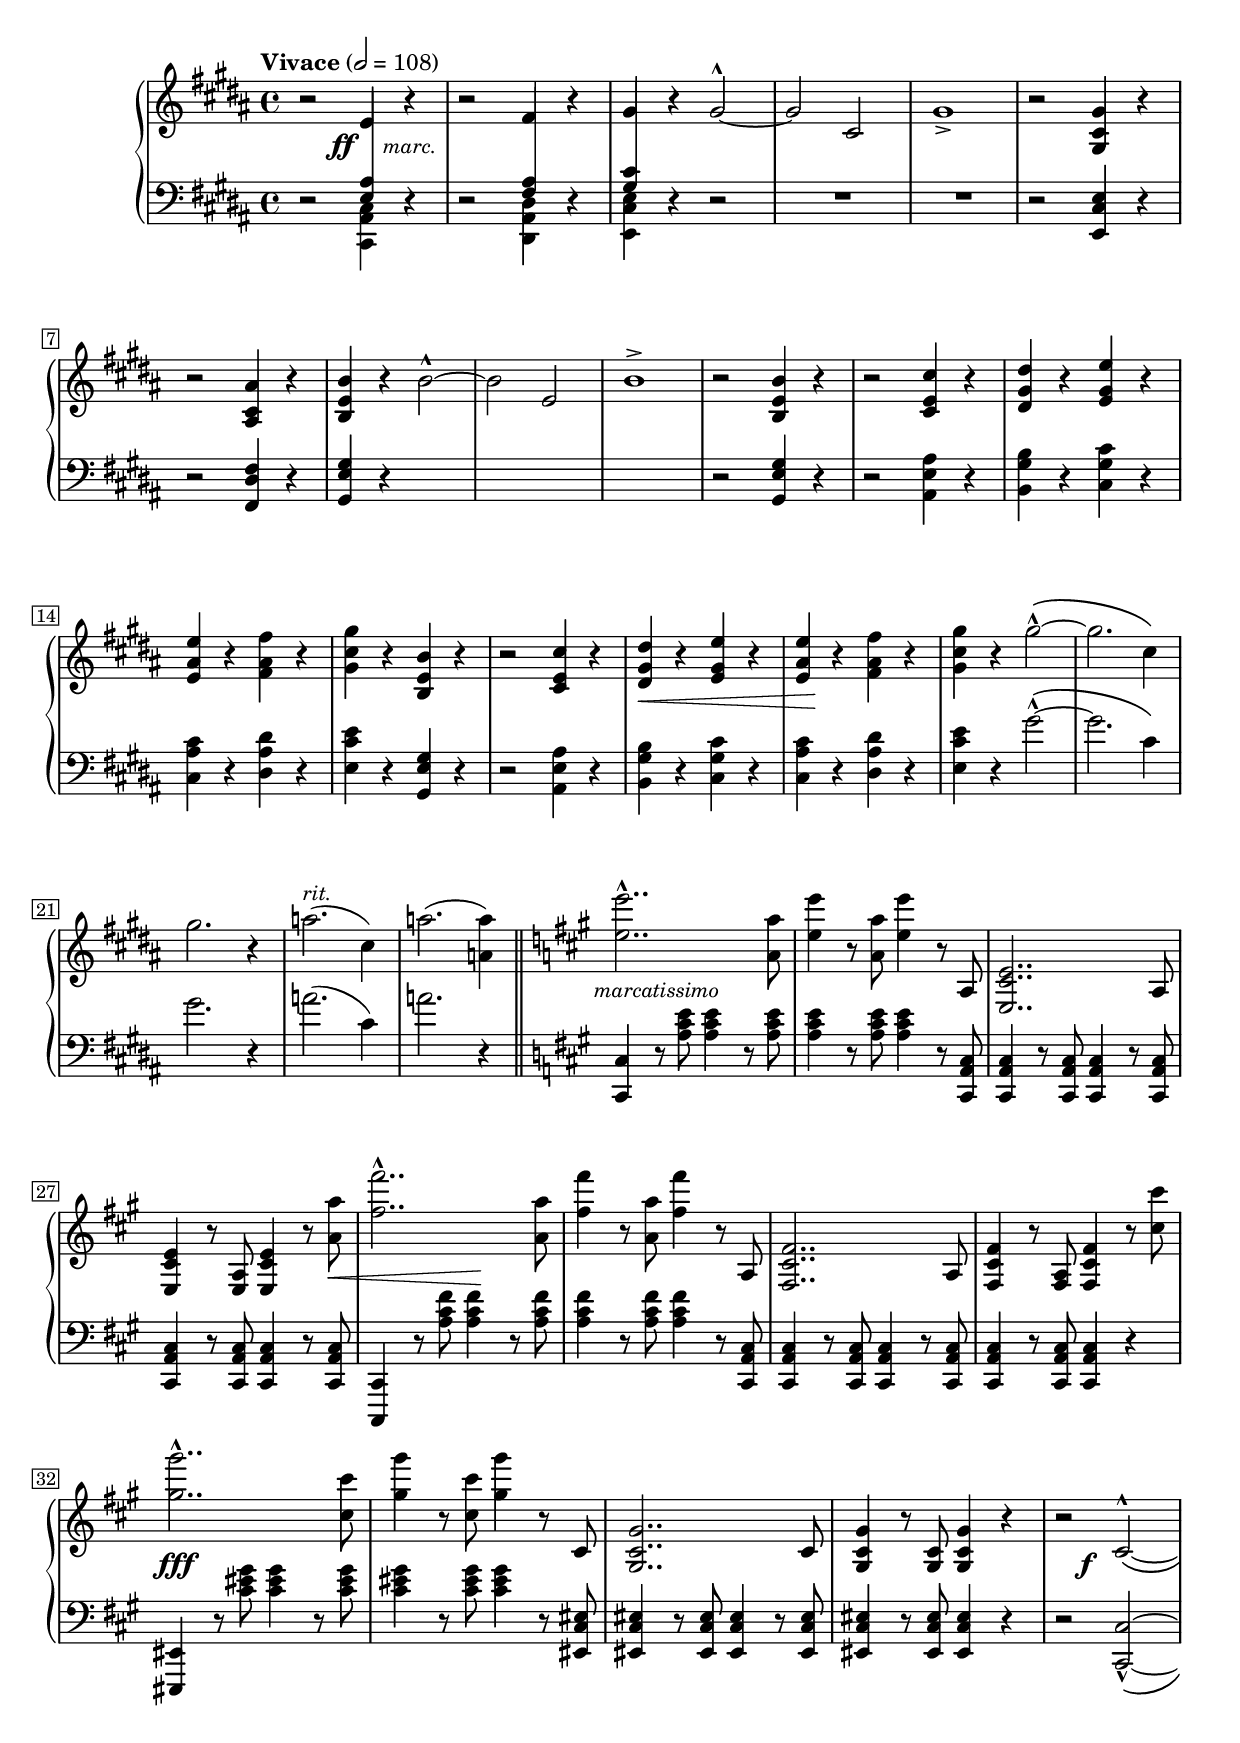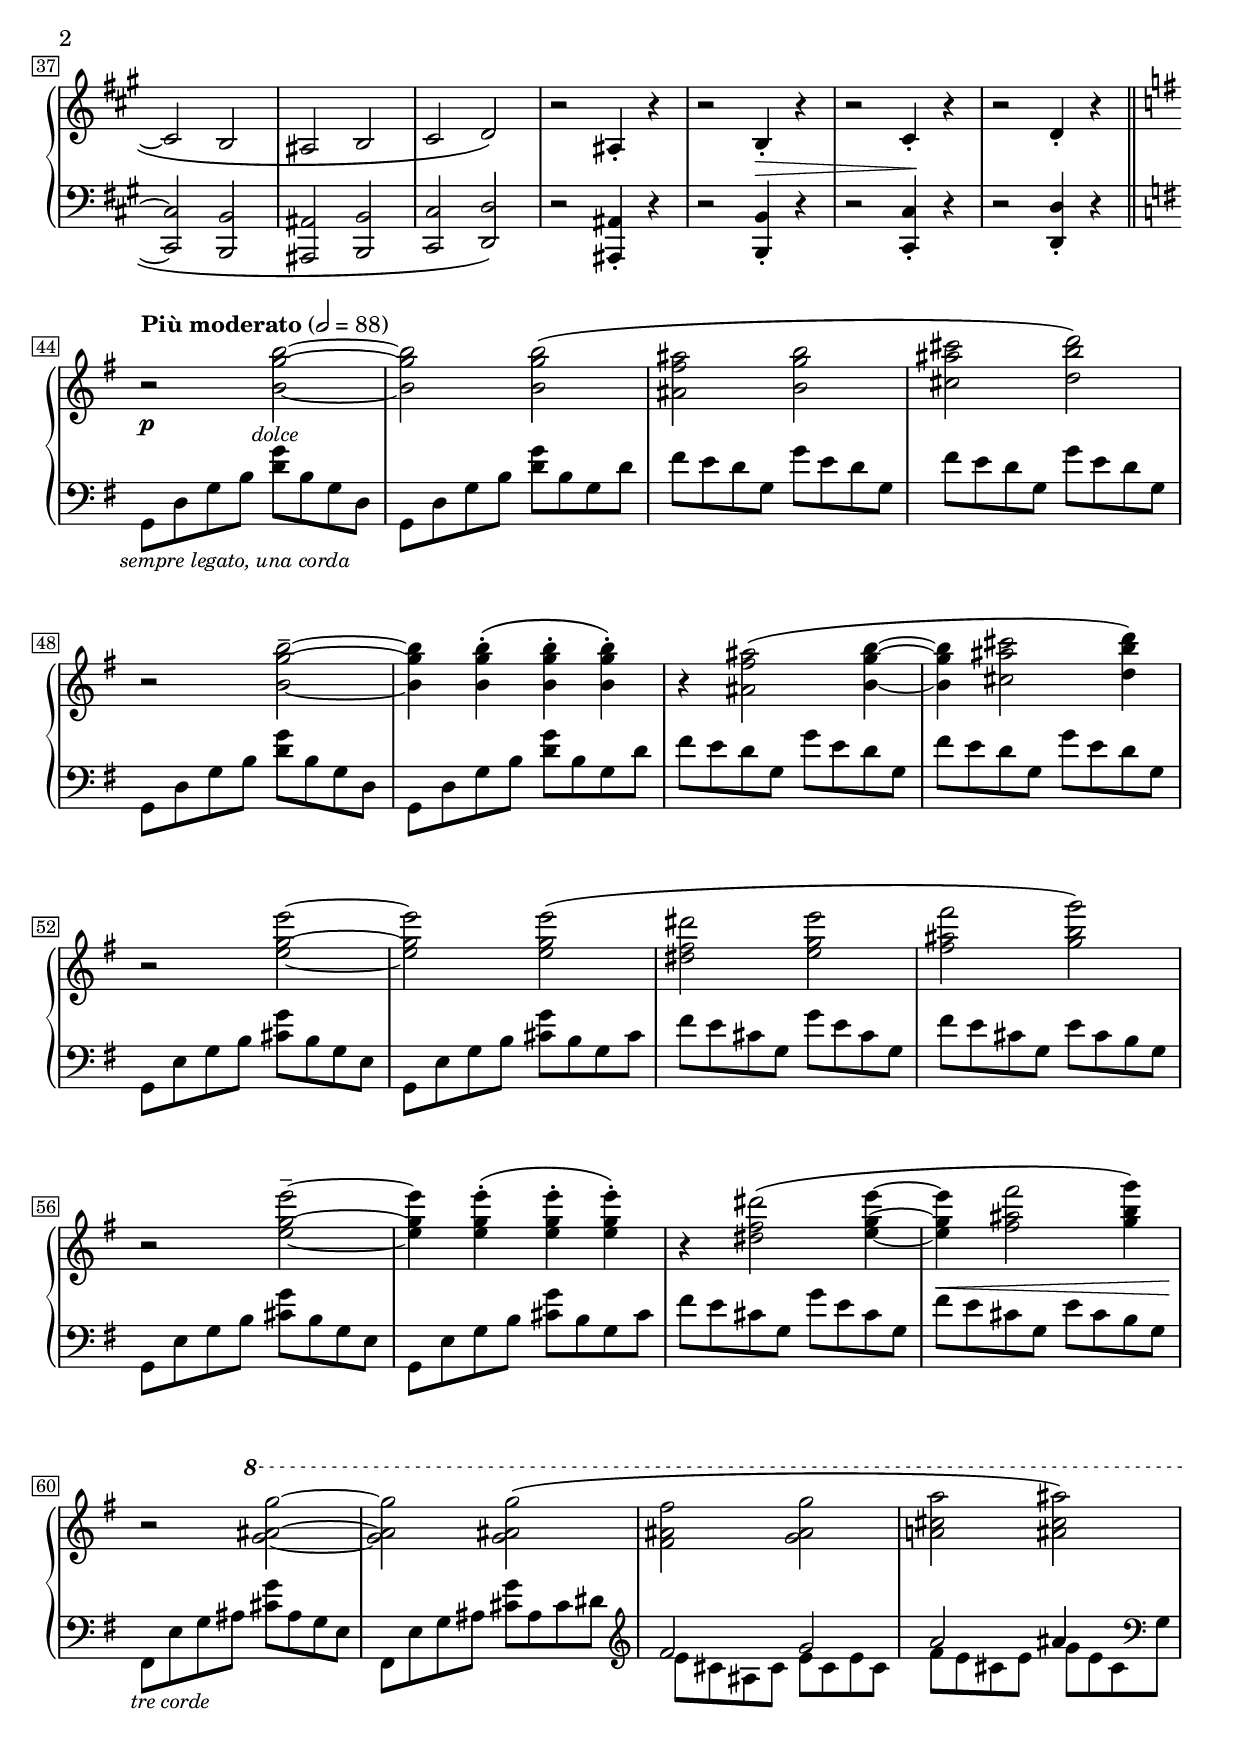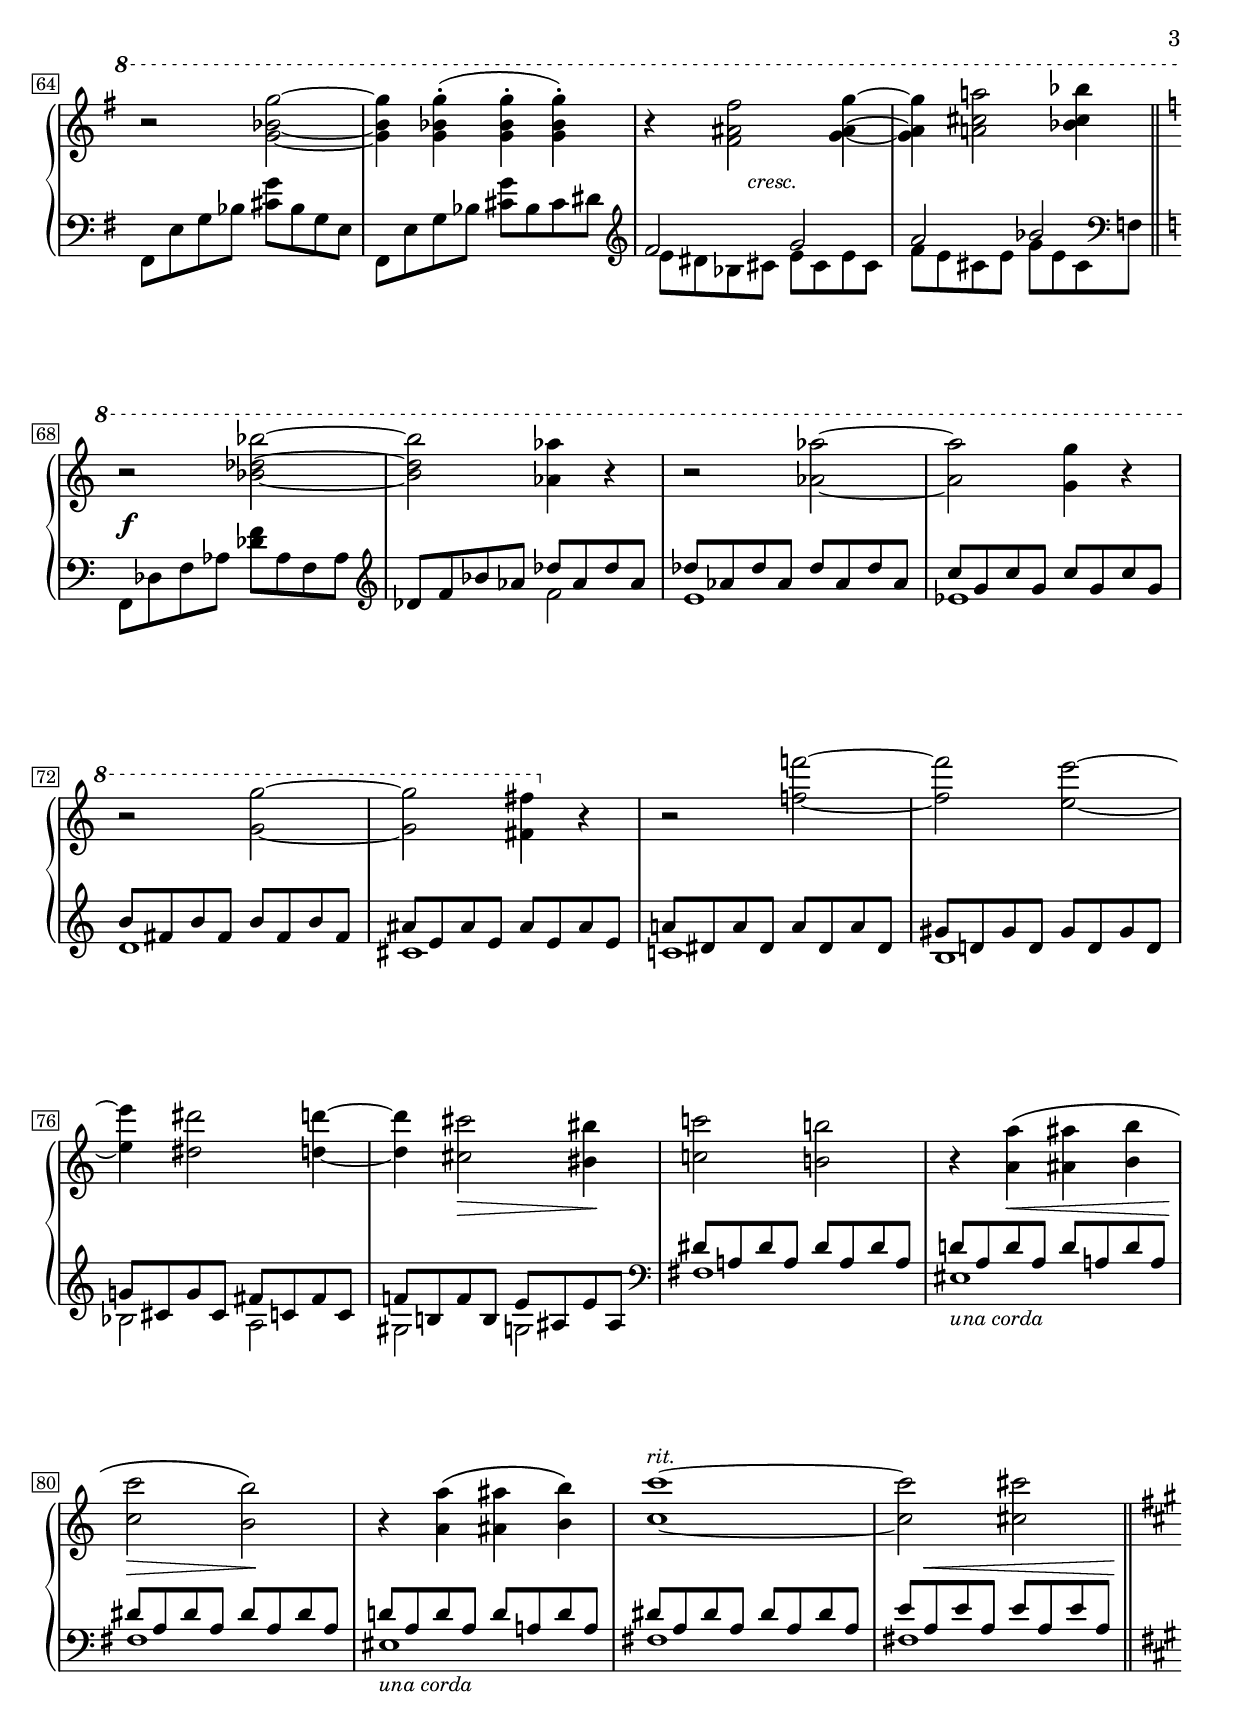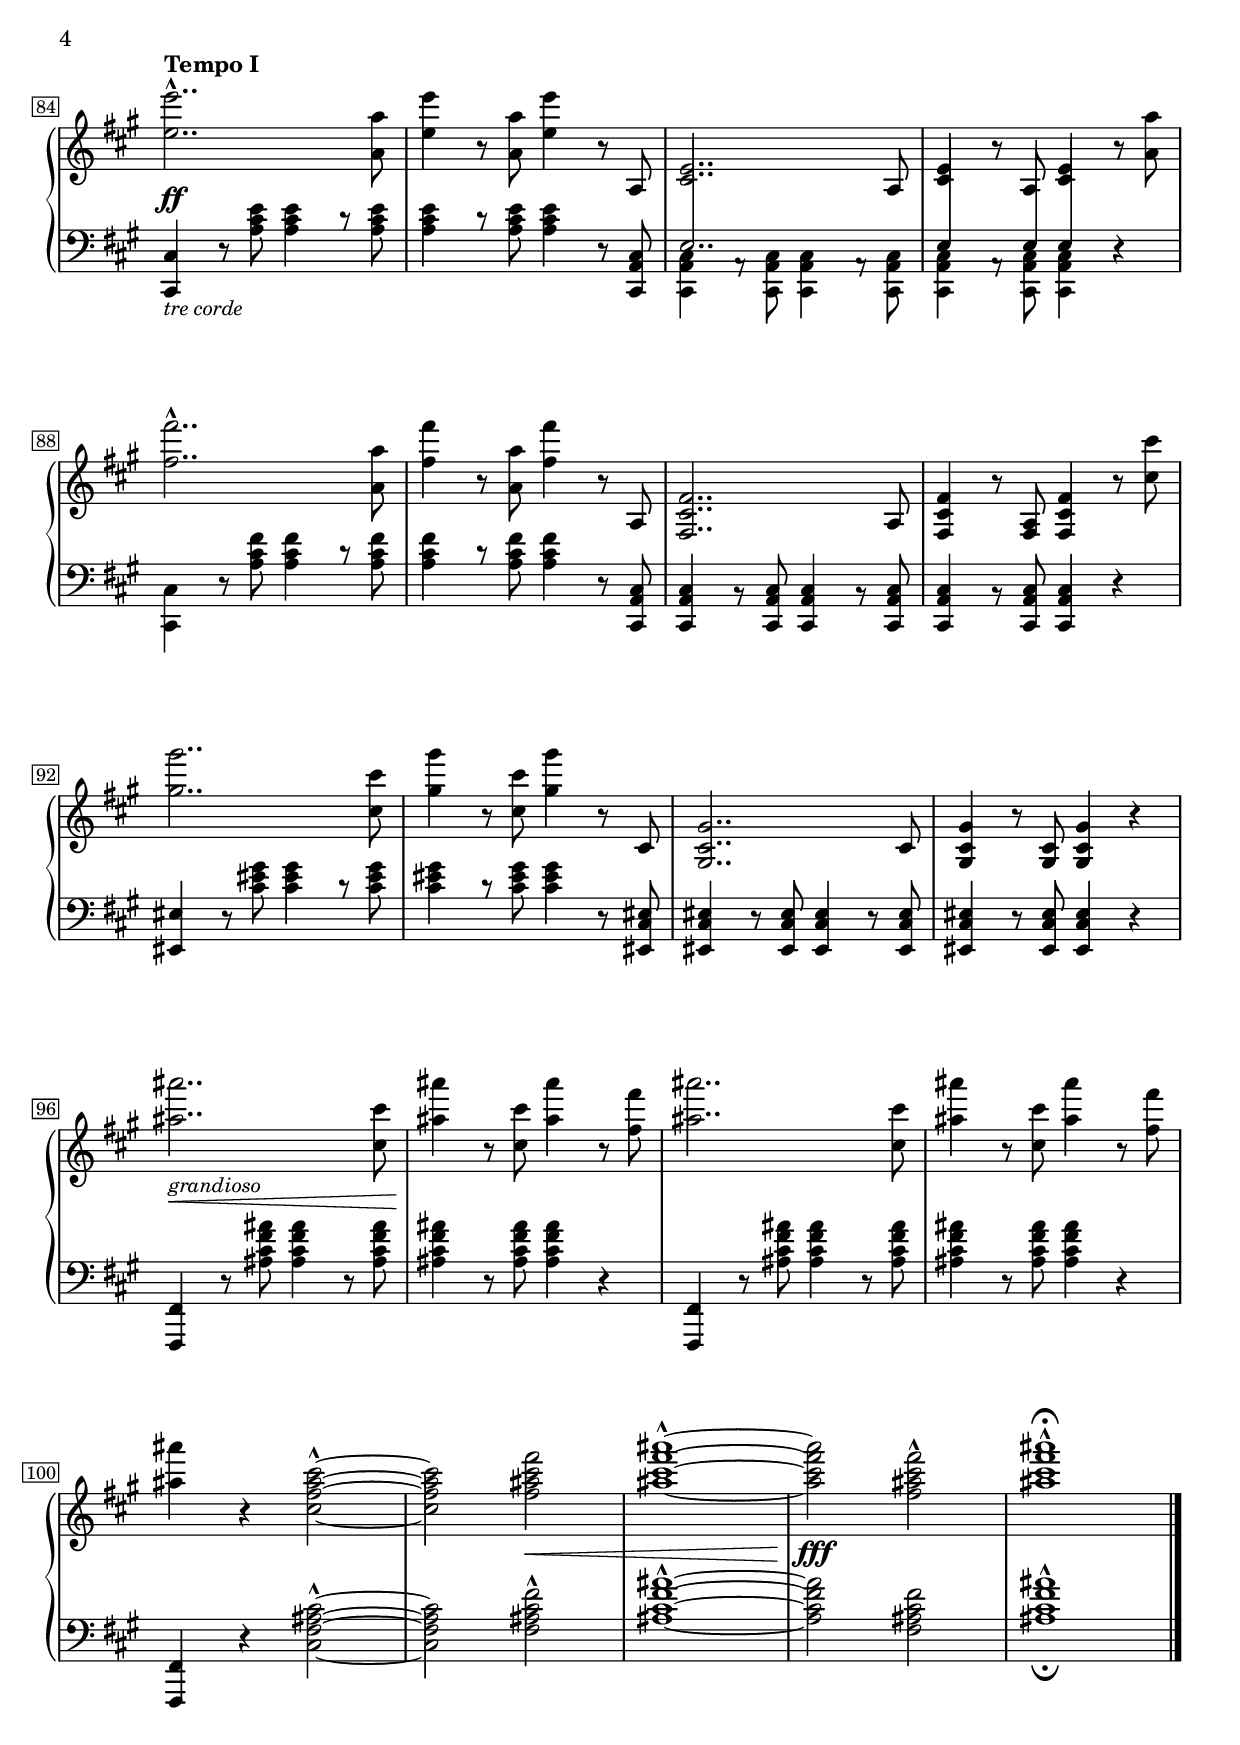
Global = {
  \key b \major
  \time 4/4
  \include "../global.ly"
}

Soprano = \context Voice = "one" \relative c' {
  \voiceOne
  \stemUp\tieUp
  \override MultiMeasureRest.staff-position = #0
  \override Rest.staff-position = #0
  %1
  \tempo "Vivace" 2 = 108
  | r2 e4 r
  | r2 fis4 r
  | gis r \stemNeutral\tieNeutral gis2^^~
  | gis cis,
  %5
  | gis'1_>
  | r2 <gis, cis gis'>4 r
  | r2 <ais cis ais'>4 r
  | <b e b'> r b'2^^~
  | b e,
  %10
  | b'1^>
    r2 <b, e b'>4 r
  | r2 <cis e cis'>4 r
  | <dis gis dis'> r <e gis e'> r
  | <e ais e'> r <fis ais fis'> r
  %15
  | <gis cis gis'> r <b, e b'> r
  | r2 <cis e cis'>4 r
  | <dis gis dis'> r <e gis e'> r
  | <e ais e'> r <fis ais fis'> r
  | <gis cis gis'> r gis'2^^~^\(
  %20
  | gis2. cis,4\)
  | gis'2. r4
  | a2.^\markup { "rit." }^( cis,4)
  | a'2.( <a, a'>4)
    \bar "||"
    \key a \major
  | <e' e'>2..^^ <a, a'>8
  %25
  | <e' e'>4 r8 <a, a'>8 <e' e'>4 r8 a,,8
  | <e cis' e>2.. a8
  | <e cis' e>4 r8 <e a> <e cis' e>4 r8 <a' a'>8
  | <fis' fis'>2..^^ <a, a'>8
  | <fis' fis'>4 r8 <a, a'> <fis' fis'>4 r8 a,,
  %30
  | <fis cis' fis>2.. a8
  | <fis cis' fis>4 r8 <fis a>8 <fis cis' fis>4 r8 <cis'' cis'>
  | <gis' gis'>2..^^ <cis, cis'>8
  | <gis' gis'>4 r8 <cis, cis'> <gis' gis'>4 r8 cis,,
  | <gis cis gis'>2.. cis8
  %35
  | <gis cis gis'>4 r8 <gis cis> <gis cis gis'>4 r
  | r2 cis^^~_\(
  | cis b
  | ais b
  | cis d\)
  %40
  | r2 ais4_. r
  | r2 b4_. r
  | r2 cis4_. r
  | r2 d4_. r
    \bar "||"
    \key g \major
  | \tempo "Più moderato" 2 = 88
    r2 <b' g' b>~
  %45
  | q q^\(
  | <ais fis' ais> <b g' b>
  | <cis ais' cis> <d b' d>\)
  | r2 <b g' b>^-~
  | q4 q^.\( q^. q^.\)
  %50
  | r4 <ais fis' ais>2^\( <b g' b>4~
  | q <cis ais' cis>2 <d b' d>4\)
  | r2 <e g e'>~
  | q q^\(
  | <dis fis dis'> <e g e'>
  %55
  | <fis ais fis'> <g b g'>\)
  | r2 <e g e'>^-~
  | q4 q^.\( q^. q^.\)
  | r4 <dis fis dis'>2^\( <e g e'>4~
  | q <fis ais fis'>2 <g b g'>4\)
  %60
  | r2 \ottava #1 
    <g ais g'>2~
  | q q\(
  | <fis ais fis'> <g ais g'>
  | <a cis a'> <ais cis ais'>\)
  | r2 <g bes g'>~
  %65
  | q4 <g bes g'>^.( q^. q^.)
  | r4 <fis ais fis'>2 <g ais g'>4~
  | q <a cis a'>2 <bes cis bes'>4
    \bar "||"
    \key c \major
  | r2 <bes des bes'>~
  | q <aes aes'>4 r
  %70
  | r2 <aes aes'>~
  | q <g g'>4 r
  | r2 <g g'>~
  | q <fis fis'>4 \ottava #0 r 
  | r2 <f f'>~
  %75
  | q <e e'>~
  | q4 <dis dis'>2 <d d'>4~
  | q <cis cis'>2 <bis bis'>4
  | <c c'>2 <b b'>
  | r4 <a a'>^\( <ais ais'> <b b'>
  %80
  | <c c'>2 <b b'>\)
  | r4 <a a'>^\( <ais ais'> <b b'>\)
  | <c c'>1~^\markup {
      "rit."
    }
  | q2 <cis cis'>
    \bar "||"
    \key a \major    
  | \tempo "Tempo I"
    <e e'>2..^^ <a, a'>8
  %85
  | <e' e'>4 r8 <a, a'> <e' e'>4 r8 a,,
  | <cis e>2.. a8
  | <cis e>4 r8 a <cis e>4 r8 <a' a'>
  | <fis' fis'>2..^^ <a, a'>8
  | <fis' fis'>4 r8 <a, a'>8 <fis' fis'>4 r8 a,,
  %90
  | <fis cis' fis>2.. a8
  | <fis cis' fis>4 r8 <fis a> <fis cis' fis>4 r8 <cis'' cis'>
  | <gis' gis'>2..  <cis, cis'>8
  | <gis' gis'>4 r8 <cis, cis'> <gis' gis'>4 r8 cis,,
  | <gis cis gis'>2.. cis8
  %95
  | <gis cis gis'>4 r8 <gis cis> <gis cis gis'>4 r
  \repeat unfold 2 {
  | <ais'' ais'>2.. <cis, cis'>8
  | <ais' ais'>4 r8 <cis, cis'> <ais' ais'>4 r8 <fis fis'>
  }
  %100
  | <ais ais'>4 r <cis, fis ais cis>2^^~
  | q <fis ais cis fis>
  | <ais cis fis ais>1^^~
  | q2 <fis ais cis fis>^^
  | <ais cis fis ais>1^^\fermata
    \fine
}

Alto = \context Voice = "two" \relative c' {
}

Tenor = \context Voice = "three" \relative c {
  \voiceThree
  \stemUp\tieUp
  \override Stem.cross-staff = ##t
  \override Stem.length = #20
  %1
  | s2 <e ais>4 s
  | s2 <fis ais>4 s
  | <gis cis> s2.
    \revert Stem.length
  | s1*58
  %62
  | fis'2 g
  | a ais4 s
  | s1*2
  %66
  | fis2 g
  | a bes
  | s1
  | \stemDown s2 f
  %70
  | e1
  | ees
  | d
  | cis
  | c
  %75
  | b
  | bes2 a
  | gis g
  \repeat unfold 2 {
  | fis1
  | eis_\markup {
      "una corda"
    }
  }
  | fis1
  | fis
  | s1*2
  %86
  | \stemUp
    \override Stem.length = #20
    e2.. s8
  | e4 s8 e4*1/2 e4 s
}

Bass = \context Voice = "four" \relative c {
  \voiceFour
  \stemDown\tieDown
  \override MultiMeasureRest.staff-position = #0
  \override Rest.staff-position = #0
  %1
  | r2 <cis, ais' cis>4 r
  | r2 <dis ais' dis>4 r
  | <e cis' e> r r2
  | R1*2
  %6
  | \stemNeutral r2 <e cis' e>4 r
  | r2 <fis dis' fis>4 r
  | <gis e' gis> r s2
  | s1*2
  %11
  | \stemNeutral\tieNeutral
    r2 <gis e' gis>4 r
  | r2 <ais e' ais>4 r
  | <b gis' b> r <cis gis' cis> r
  | <cis ais' cis> r <dis ais' dis> r
  %15
  | <e cis' e> r <gis, e' gis> r
  | r2 <ais e' ais>4 r
  | <b gis' b> r <cis gis' cis> r
  | <cis ais' cis> r <dis ais' dis> r
  | <e cis' e> r gis'2~^^^\(
  %20
  | gis2. cis,4\)
  | gis'2. r4
  | a2.^( cis,4)
  | a'2. r4
    \key a \major
  | <cis,,, cis'>4 r8 <a'' cis e>8 q4 r8 q
  %25
  | q4 r8 q q4 r8 <cis,, a' cis>
  | q4 r8 q q4 r8 q
  | q4 r8 q q4 r8 q
  | <cis, cis'>4 r8 <a''' cis fis>8 q4 r8 q
  | q4 r8 q q4 r8 <cis,, a' cis>
  %30
  | q4 r8 q q4 r8 q
  | q4 r8 q q4 r
  | <eis, eis'>4 r8 <cis''' eis gis>8 q4 r8 q
  | q4 r8 q q4 r8 <eis,, cis' eis>
  | q4 r8 q q4 r8 q
  %35
  | q4 r8 q q4 r
  | r2 <cis cis'>_^~_\(
  | q <b b'>
  | <ais ais'> <b b'> <cis cis'> <d d'>\)
  | r2 <ais ais'>4_. r
  %40
  | r2 <b b'>4_. r
  | r2 <cis cis'>4_. r
  | r2 <d d'>4_. r
    \bar "||"
    \key g \major
  | \stemDown g8_\markup {
      \hspace #-2 "sempre legato, una corda"
    }
    d' g b <d g>^\markup { \hspace #-2 "dolce" } b g d
  | g, d' g b <d g> b g d'
  %45
  | fis e d g, g' e d g,
  | fis' e d g, g' e d g,
  | g, d' g b <d g> b g d
  | g, d' g b <d g> b g d'
  | fis e d g, g' e d g,
  %50
  | fis' e d g, g' e d g,
  \repeat unfold 2 {
  | g, e' g b <cis g'> b g e
  | g, e' g b <cis g'> b g cis
  | fis e cis g g' e cis g
  | fis' e cis g e' cis b g
  }
  %60
  | fis,_\markup {
      \hspace #-1 "tre corde"
    }
    e' g ais <cis g'> ais g e
  | fis, e' g ais <cis g'> ais cis dis
    \clef "treble"
  | e cis ais cis e cis e cis
  | fis e cis e g e cis \clef "bass" g
  | fis, e' g bes <cis g'> bes g e
  %65
  | fis, e' g bes <cis g'> bes cis dis
    \clef "treble"
  | e dis bes cis e cis e cis
  | fis e cis e g e cis \clef "bass" f,
    \bar "||"
    \key c \major
  | f,8 des' f aes <des f> aes f aes
    \clef "treble"
  | \stemUp des f bes aes des aes des aes
  %70
  | \repeat unfold 4 { des aes }
  | \repeat unfold 4 { c g }
  | \repeat unfold 4 { b fis }
  | \repeat unfold 4 { ais e }
  | \repeat unfold 4 { a dis, }
  %75
  | \repeat unfold 4 { gis d }
  | g cis, g' cis, fis c fis c
  | f b, f' b, e ais, e' ais,
    \clef "bass"
  | \repeat unfold 4 { dis a }
  | \repeat unfold 4 { d a }
  %80
  | \repeat unfold 4 { dis a }
  | \repeat unfold 4 { d a }
  | \repeat unfold 4 { dis a }
  | \repeat unfold 4 { e' a, }
    \bar "||"
    \key a \major
  | <cis,, cis'>4_\markup { 
      "tre corde"
    }
    r8 \stemNeutral <a'' cis e> q4 c8\rest q
  %85
  | q4 c8\rest8 q4 r8 <cis,, a' cis>
  | \stemDown q4 a'8\rest q q4 a8\rest q
  | q4 a8\rest q q4 r
  | <cis, cis'>4 r8 \stemNeutral <a'' cis fis> q4 c8\rest q
  | q4 c8\rest q q4 r8 <cis,, a' cis>
  %90
  | q4 b'8\rest q q4 b8\rest q 
  | q4 b8\rest q q4 r
  | <eis, eis'>4 r8 <cis'' eis gis> q4 c8\rest q
  | q4 c8\rest q q4 r8 <eis,, cis' eis>
  | q4 r8 q q4 r8 q
  %95
  | q4 r8 q q4 r
  \repeat unfold 2 {
  | <fis, fis'>4 r8 <ais'' cis fis ais> q4 r8 q
  | q4 r8 q q4 r
  }
  %100
  | <fis,, fis'>4 r <cis'' fis ais cis>2^^~
  | q <fis ais cis fis>^^
  | <ais cis fis ais>1^^~
  | q2 <fis ais cis fis>
  | <ais cis fis ais>1^^\fermata
    \fine
}

centerDynamics = {
 | s4 s-\markup { \normalsize \dynamic ff "    marc." } s2
 | s1*15
 | s4\< s2.
 | s8 s\! s2.
 | s1*5
 %24
 | s8-\markup { \hspace #-2 "marcatissimo" } s s2.
 | s1*2
 | s2. s8 s\<
 | s4 s s\! s
 | s1*3
 | s8\fff s s2.
 | s1*3
 %36
 | s4 s\f s2
 | s1*4
 | s2 s4\> s
 | s2 s4\! s
 | s1
 %44
 | s4-\markup { \dynamic p } s2.
 | s1*14
 %59
 | s4\< s2.
 | s4\! s2.
 | s1*5
 | s4
   \once\override TextScript.extra-offset = #'(2 . 0)
   s4-\markup { "cresc." } s2
 | s1
 %68
 | s1\f
 | s1*8
 | s4 s\> s s8\! s
 | s1
 | s4 s\< s2
 %80
 | s4\!\> s s\! s
 | s1*2
 | s8 s\< s2.
 %84
 | s4\!\ff s2.
 | s1*11
 %96
 | s4\<^\markup { "grandioso" } s2.
 | s4\! s2.
 | s1*3
 | s2 s\<
 | s1
 | s1\!\fff
}

forceBreaks = {
  % page 1
  \repeat unfold 5 { s1\noBreak } s1\break\noPageBreak
  \repeat unfold 6 { s1\noBreak } s1\break\noPageBreak
  \repeat unfold 6 { s1\noBreak } s1\break\noPageBreak
  \repeat unfold 5 { s1\noBreak } s1\break\noPageBreak
  \repeat unfold 4 { s1\noBreak } s1\break\noPageBreak
  \repeat unfold 4 { s1\noBreak } s1\pageBreak
  % page 2
  \repeat unfold 6 { s1\noBreak } s1\break\noPageBreak
  \repeat unfold 3 { s1\noBreak } s1\break\noPageBreak
  \repeat unfold 3 { s1\noBreak } s1\break\noPageBreak
  \repeat unfold 3 { s1\noBreak } s1\break\noPageBreak
  \repeat unfold 3 { s1\noBreak } s1\break\noPageBreak
  \repeat unfold 3 { s1\noBreak } s1\pageBreak
  % page 2
  \repeat unfold 3 { s1\noBreak } s1\break\noPageBreak
  \repeat unfold 3 { s1\noBreak } s1\break\noPageBreak
  \repeat unfold 3 { s1\noBreak } s1\break\noPageBreak
  \repeat unfold 3 { s1\noBreak } s1\break\noPageBreak
  \repeat unfold 3 { s1\noBreak } s1\pageBreak
  % page 3
  \repeat unfold 3 { s1\noBreak } s1\break\noPageBreak
  \repeat unfold 3 { s1\noBreak } s1\break\noPageBreak
  \repeat unfold 3 { s1\noBreak } s1\break\noPageBreak
  \repeat unfold 3 { s1\noBreak } s1\break\noPageBreak
}

\score {
  \new PianoStaff
  <<
    \accidentalStyle Score.piano
    \context Staff = "upper" <<
      \set Staff.midiInstrument = #"acoustic grand"
      \Global
      \clef treble
      \Soprano
      \Alto
    >>
    \new Devnull \forceBreaks
    \context Dynamics = "dynamics" \centerDynamics
    \context Staff = "lower" <<
      \set Staff.midiInstrument = #"acoustic grand"
      \Global
      \clef bass
      \Tenor
      \Bass
    >>
  >>
  \header {
    composer = ##f % "Franz Liszt"
    opus = ##f % "S.205"
    title = \markup { "II. Eötvös József" }
    subtitle = ##f
  }
  \layout {
    \context {
      \PianoStaff
      \override Parentheses.font-size = #-2
      \override TextScript.font-shape = #'italic
      \override TextScript.font-size = #-1
    }
  }
  \midi {
    \tempo 4 = 100
  }
}
